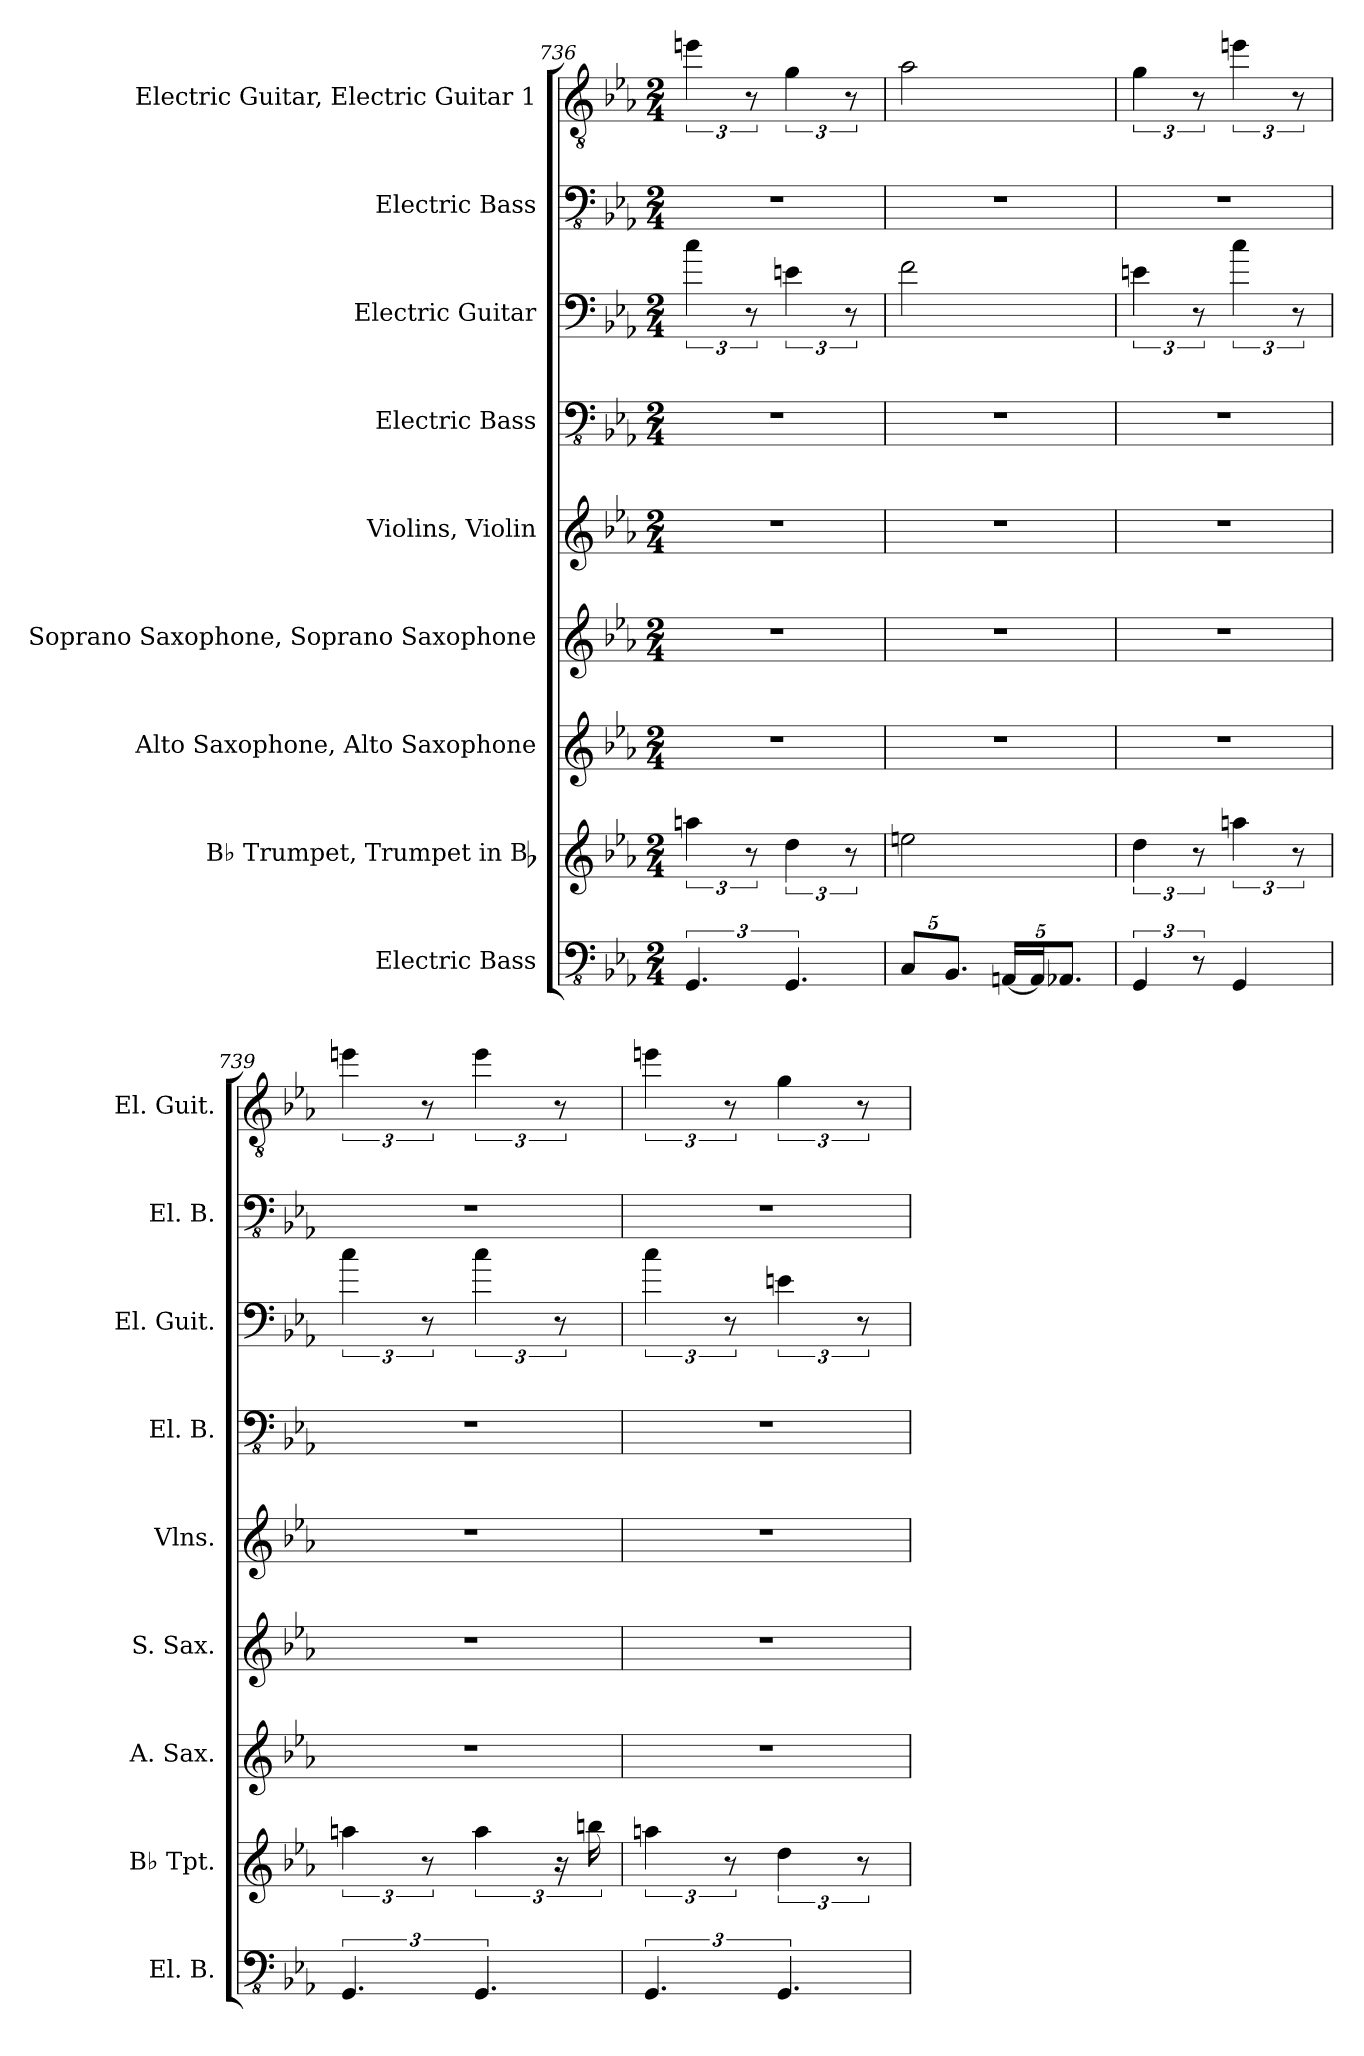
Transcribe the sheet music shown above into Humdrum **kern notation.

**kern	**kern	**kern	**kern	**kern	**kern	**kern	**kern	**kern
*part9	*part8	*part7	*part6	*part5	*part4	*part3	*part2	*part1
*staff9	*staff8	*staff7	*staff6	*staff5	*staff4	*staff3	*staff2	*staff1
*I"Electric Bass	*I"B♭ Trumpet, Trumpet in Bb	*I"Alto Saxophone, Alto Saxophone	*I"Soprano Saxophone, Soprano Saxophone	*I"Violins, Violin	*I"Electric Bass	*I"Electric Guitar	*I"Electric Bass	*I"Electric Guitar, Electric Guitar 1
*I'El. B.	*I'B♭ Tpt.	*I'A. Sax.	*I'S. Sax.	*I'Vlns.	*I'El. B.	*I'El. Guit.	*I'El. B.	*I'El. Guit.
*clefFv4	*clefG2	*clefG2	*clefG2	*clefG2	*clefFv4	*clefF4	*clefFv4	*clefGv2
*	*ITrd1c2	*ITrd5c9	*ITrd1c2	*	*	*	*	*
*k[b-e-a-]	*k[b-e-a-d-g-]	*k[b-e-a-d-g-c-]	*k[b-e-a-d-g-]	*k[b-e-a-]	*k[b-e-a-]	*k[b-e-a-]	*k[b-e-a-]	*k[b-e-a-]
*M2/4	*M2/4	*M2/4	*M2/4	*M2/4	*M2/4	*M2/4	*M2/4	*M2/4
=736	=736	=736	=736	=736	=736	=736	=736	=736
6.GGG/	6ggn\	2r	2r	2r	2r	6cc\	2r	6een\
.	12r	.	.	.	.	12r	.	12r
6.GGG/	6cc\	.	.	.	.	6en\	.	6g\
.	12r	.	.	.	.	12r	.	12r
!!LO:PB:g=z
=737	=737	=737	=737	=737	=737	=737	=737	=737
*Xbrackettup	*	*	*	*	*	*	*	*
10CC/L	2ddn\	2r	2r	2r	2r	2f\	2r	2a-\
10.BBB-/J	.	.	.	.	.	.	.	.
[20AAAn/LL	.	.	.	.	.	.	.	.
20AAA/J]	.	.	.	.	.	.	.	.
10.AAA-X/J	.	.	.	.	.	.	.	.
=738	=738	=738	=738	=738	=738	=738	=738	=738
*brackettup	*	*	*	*	*	*	*	*
6GGG/	6cc\	2r	2r	2r	2r	6en\	2r	6g\
12r	12r	.	.	.	.	12r	.	12r
4GGG/	6ggn\	.	.	.	.	6cc\	.	6een\
.	12r	.	.	.	.	12r	.	12r
=739	=739	=739	=739	=739	=739	=739	=739	=739
6.GGG/	6ggn\	2r	2r	2r	2r	6cc\	2r	6een\
.	12r	.	.	.	.	12r	.	12r
6.GGG/	6gg\	.	.	.	.	6cc\	.	6ee\
.	24r	.	.	.	.	12r	.	12r
.	24aan\	.	.	.	.	.	.	.
=740	=740	=740	=740	=740	=740	=740	=740	=740
6.GGG/	6ggn\	2r	2r	2r	2r	6cc\	2r	6een\
.	12r	.	.	.	.	12r	.	12r
6.GGG/	6cc\	.	.	.	.	6en\	.	6g\
.	12r	.	.	.	.	12r	.	12r
=	=	=	=	=	=	=	=	=
*-	*-	*-	*-	*-	*-	*-	*-	*-
